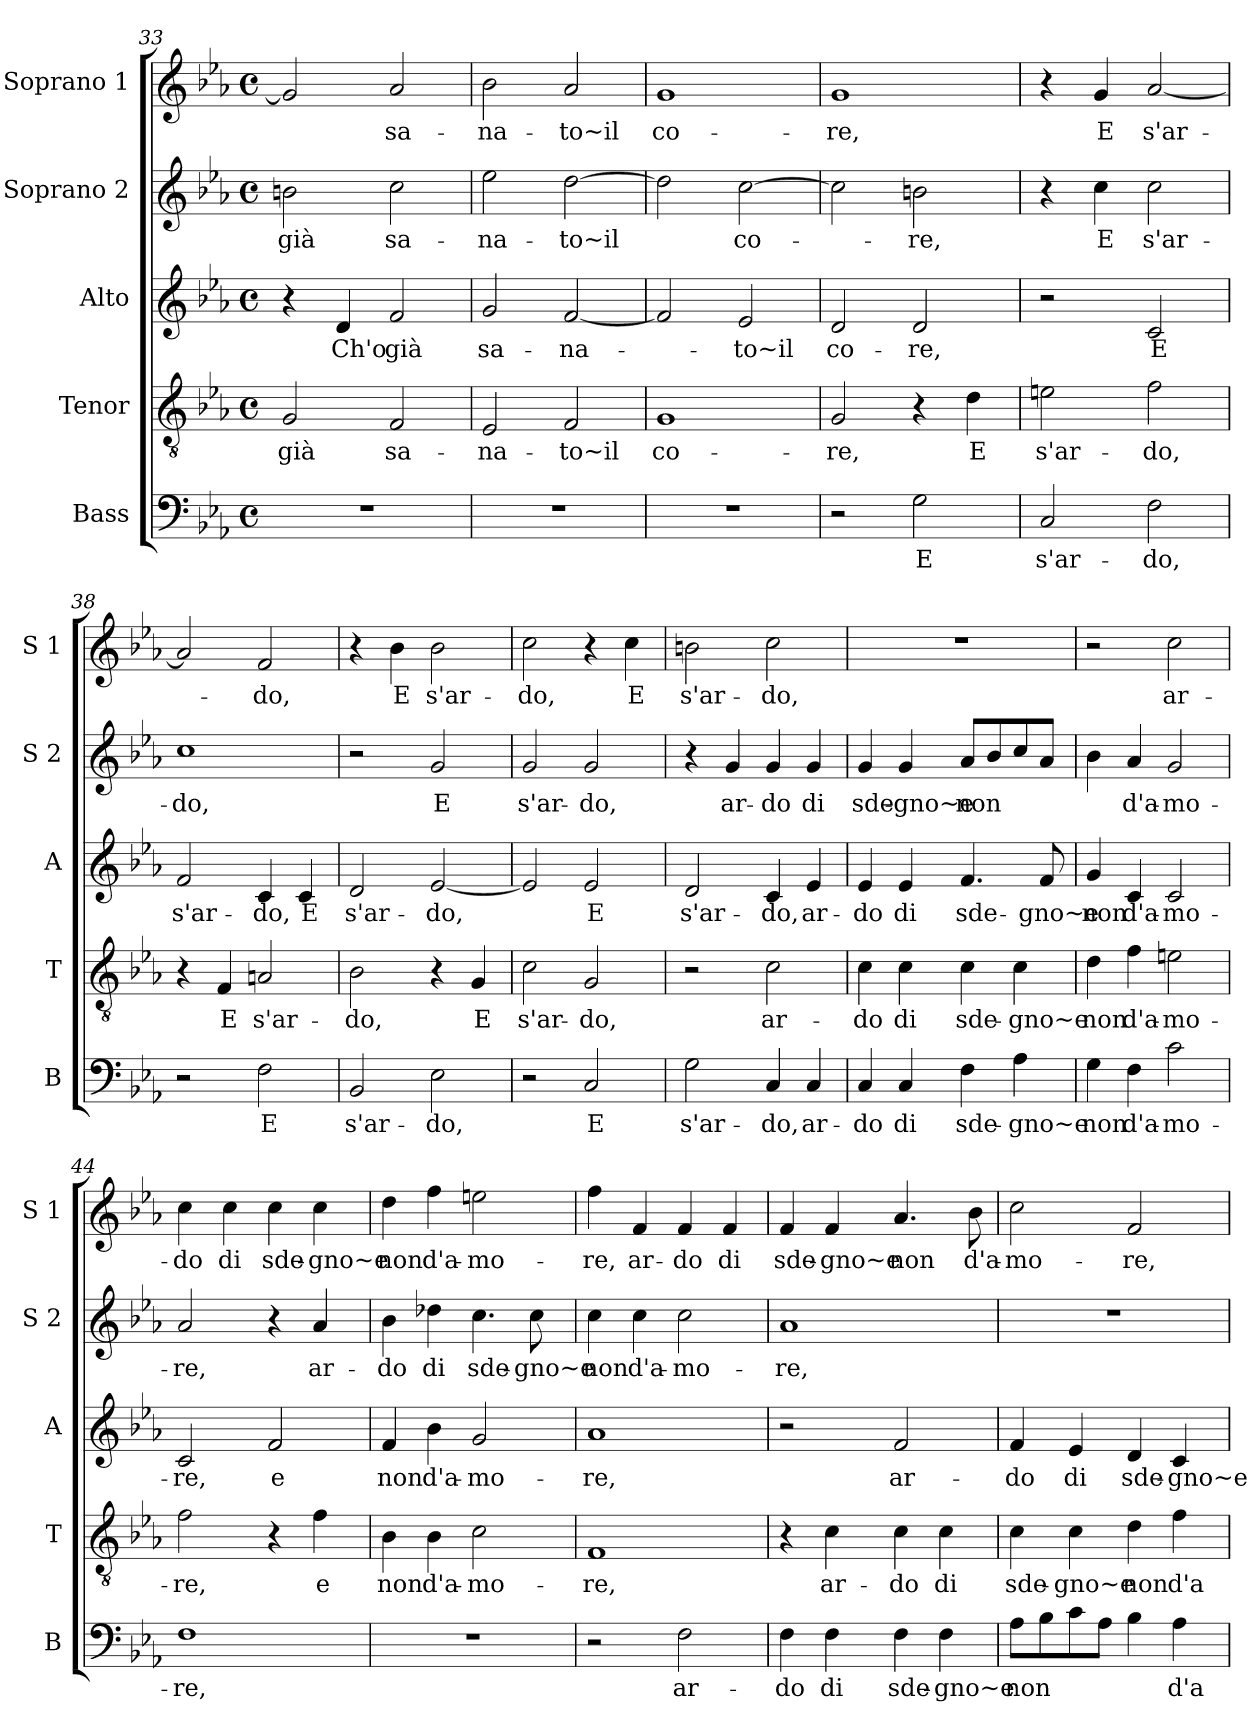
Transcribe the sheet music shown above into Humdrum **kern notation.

**kern	**text	**kern	**text	**kern	**text	**kern	**text	**kern	**text
*part5	*part5	*part4	*part4	*part3	*part3	*part2	*part2	*part1	*part1
*staff5	*staff5	*staff4	*staff4	*staff3	*staff3	*staff2	*staff2	*staff1	*staff1
*I"Bass	*	*I"Tenor	*	*I"Alto	*	*I"Soprano 2	*	*I"Soprano 1	*
*I'B	*	*I'T	*	*I'A	*	*I'S 2	*	*I'S 1	*
*clefF4	*	*clefGv2	*	*clefG2	*	*clefG2	*	*clefG2	*
*k[b-e-a-]	*	*k[b-e-a-]	*	*k[b-e-a-]	*	*k[b-e-a-]	*	*k[b-e-a-]	*
*E-:	*	*E-:	*	*E-:	*	*E-:	*	*E-:	*
*M4/4	*	*M4/4	*	*M4/4	*	*M4/4	*	*M4/4	*
*met(c)	*	*met(c)	*	*met(c)	*	*met(c)	*	*met(c)	*
=33	=33	=33	=33	=33	=33	=33	=33	=33	=33
!	!	!	!LO:LY:b	!	!	!	!LO:LY:b	!	!
1r	.	2G/	già	4r	.	2bn\	già	2g/]	.
!	!	!	!	!	!LO:LY:b	!	!	!	!
.	.	.	.	4d/	Ch'o	.	.	.	.
!	!	!	!LO:LY:b	!	!LO:LY:b	!	!LO:LY:b	!	!LO:LY:b
.	.	2F/	sa-	2f/	già	2cc\	sa-	2a-/	sa-
=34	=34	=34	=34	=34	=34	=34	=34	=34	=34
!	!	!	!LO:LY:b	!	!LO:LY:b	!	!LO:LY:b	!	!LO:LY:b
1r	.	2E-/	-na-	2g/	sa-	2ee-\	-na-	2b-\	-na-
!	!	!	!LO:LY:b	!	!LO:LY:b	!	!LO:LY:b	!	!LO:LY:b
.	.	2F/	-to~il	[2f/	-na-	[2dd\	-to~il	2a-/	-to~il
=35	=35	=35	=35	=35	=35	=35	=35	=35	=35
!	!	!	!LO:LY:b	!	!	!	!	!	!LO:LY:b
1r	.	1G	co-	2f/]	.	2dd\]	.	1g	co-
!	!	!	!	!	!LO:LY:b	!	!LO:LY:b	!	!
.	.	.	.	2e-/	-to~il	[2cc\	co-	.	.
=36	=36	=36	=36	=36	=36	=36	=36	=36	=36
!	!	!	!LO:LY:b	!	!LO:LY:b	!	!	!	!LO:LY:b
2r	.	2G/	-re,	2d/	co-	2cc\]	.	1g	-re,
!	!LO:LY:b	!	!	!	!LO:LY:b	!	!LO:LY:b	!	!
2G\	E	4r	.	2d/	-re,	2bn\	-re,	.	.
!	!	!	!LO:LY:b	!	!	!	!	!	!
.	.	4d\	E	.	.	.	.	.	.
=37	=37	=37	=37	=37	=37	=37	=37	=37	=37
!	!LO:LY:b	!	!LO:LY:b	!	!	!	!	!	!
2C/	s'ar-	2en\	s'ar-	2r	.	4r	.	4r	.
!	!	!	!	!	!	!	!LO:LY:b	!	!LO:LY:b
.	.	.	.	.	.	4cc\	E	4g/	E
!	!LO:LY:b	!	!LO:LY:b	!	!LO:LY:b	!	!LO:LY:b	!	!LO:LY:b
2F\	-do,	2f\	-do,	2c/	E	2cc\	s'ar-	[2a-/	s'ar-
=38	=38	=38	=38	=38	=38	=38	=38	=38	=38
!	!	!	!	!	!LO:LY:b	!	!LO:LY:b	!	!
2r	.	4r	.	2f/	s'ar-	1cc	-do,	2a-/]	.
!	!	!	!LO:LY:b	!	!	!	!	!	!
.	.	4F/	E	.	.	.	.	.	.
!	!LO:LY:b	!	!LO:LY:b	!	!LO:LY:b	!	!	!	!LO:LY:b
2F\	E	2An/	s'ar-	4c/	-do,	.	.	2f/	-do,
!	!	!	!	!	!LO:LY:b	!	!	!	!
.	.	.	.	4c/	E	.	.	.	.
!!LO:PB:g=z
=39	=39	=39	=39	=39	=39	=39	=39	=39	=39
!	!LO:LY:b	!	!LO:LY:b	!	!LO:LY:b	!	!	!	!
2BB-/	s'ar-	2B-\	-do,	2d/	s'ar-	2r	.	4r	.
!	!	!	!	!	!	!	!	!	!LO:LY:b
.	.	.	.	.	.	.	.	4b-\	E
!	!LO:LY:b	!	!	!	!LO:LY:b	!	!LO:LY:b	!	!LO:LY:b
2E-\	-do,	4r	.	[2e-/	-do,	2g/	E	2b-\	s'ar-
!	!	!	!LO:LY:b	!	!	!	!	!	!
.	.	4G/	E	.	.	.	.	.	.
=40	=40	=40	=40	=40	=40	=40	=40	=40	=40
!	!	!	!LO:LY:b	!	!	!	!LO:LY:b	!	!LO:LY:b
2r	.	2c\	s'ar-	2e-/]	.	2g/	s'ar-	2cc\	-do,
!	!LO:LY:b	!	!LO:LY:b	!	!LO:LY:b	!	!LO:LY:b	!	!
2C/	E	2G/	-do,	2e-/	E	2g/	-do,	4r	.
!	!	!	!	!	!	!	!	!	!LO:LY:b
.	.	.	.	.	.	.	.	4cc\	E
=41	=41	=41	=41	=41	=41	=41	=41	=41	=41
!	!LO:LY:b	!	!	!	!LO:LY:b	!	!	!	!LO:LY:b
2G\	s'ar-	2r	.	2d/	s'ar-	4r	.	2bn\	s'ar-
!	!	!	!	!	!	!	!LO:LY:b	!	!
.	.	.	.	.	.	4g/	ar-	.	.
!	!LO:LY:b	!	!LO:LY:b	!	!LO:LY:b	!	!LO:LY:b	!	!LO:LY:b
4C/	-do,	2c\	ar-	4c/	-do,	4g/	-do	2cc\	-do,
!	!LO:LY:b	!	!	!	!LO:LY:b	!	!LO:LY:b	!	!
4C/	ar-	.	.	4e-/	ar-	4g/	di	.	.
=42	=42	=42	=42	=42	=42	=42	=42	=42	=42
!	!LO:LY:b	!	!LO:LY:b	!	!LO:LY:b	!	!LO:LY:b	!	!
4C/	-do	4c\	-do	4e-/	-do	4g/	sde-	1r	.
!	!LO:LY:b	!	!LO:LY:b	!	!LO:LY:b	!	!LO:LY:b	!	!
4C/	di	4c\	di	4e-/	di	4g/	-gno~e	.	.
!	!LO:LY:b	!	!LO:LY:b	!	!LO:LY:b	!	!LO:LY:b	!	!
4F\	sde-	4c\	sde-	4.f/	sde-	8a-/L	non	.	.
.	.	.	.	.	.	8b-/	.	.	.
!	!LO:LY:b	!	!LO:LY:b	!	!	!	!	!	!
4A-\	-gno~e	4c\	-gno~e	.	.	8cc/	.	.	.
!	!	!	!	!	!LO:LY:b	!	!	!	!
.	.	.	.	8f/	-gno~e	8a-/J	.	.	.
=43	=43	=43	=43	=43	=43	=43	=43	=43	=43
!	!LO:LY:b	!	!LO:LY:b	!	!LO:LY:b	!	!	!	!
4G\	non	4d\	non	4g/	non	4b-\	.	2r	.
!	!LO:LY:b	!	!LO:LY:b	!	!LO:LY:b	!	!LO:LY:b	!	!
4F\	d'a-	4f\	d'a-	4c/	d'a-	4a-/	d'a-	.	.
!	!LO:LY:b	!	!LO:LY:b	!	!LO:LY:b	!	!LO:LY:b	!	!LO:LY:b
2c\	-mo-	2en\	-mo-	2c/	-mo-	2g/	-mo-	2cc\	ar-
=44	=44	=44	=44	=44	=44	=44	=44	=44	=44
!	!LO:LY:b	!	!LO:LY:b	!	!LO:LY:b	!	!LO:LY:b	!	!LO:LY:b
1F	-re,	2f\	-re,	2c/	-re,	2a-/	-re,	4cc\	-do
!	!	!	!	!	!	!	!	!	!LO:LY:b
.	.	.	.	.	.	.	.	4cc\	di
!	!	!	!	!	!LO:LY:b	!	!	!	!LO:LY:b
.	.	4r	.	2f/	e	4r	.	4cc\	sde-
!	!	!	!LO:LY:b	!	!	!	!LO:LY:b	!	!LO:LY:b
.	.	4f\	e	.	.	4a-/	ar-	4cc\	-gno~e
!!LO:LB:g=z
=45	=45	=45	=45	=45	=45	=45	=45	=45	=45
!	!	!	!LO:LY:b	!	!LO:LY:b	!	!LO:LY:b	!	!LO:LY:b
1r	.	4B-\	non	4f/	non	4b-\	-do	4dd\	non
!	!	!	!LO:LY:b	!	!LO:LY:b	!	!LO:LY:b	!	!LO:LY:b
.	.	4B-\	d'a-	4b-\	d'a-	4dd-X\	di	4ff\	d'a-
!	!	!	!LO:LY:b	!	!LO:LY:b	!	!LO:LY:b	!	!LO:LY:b
.	.	2c\	-mo-	2g/	-mo-	4.cc\	sde-	2een\	-mo-
!	!	!	!	!	!	!	!LO:LY:b	!	!
.	.	.	.	.	.	8cc\	-gno~e	.	.
=46	=46	=46	=46	=46	=46	=46	=46	=46	=46
!	!	!	!LO:LY:b	!	!LO:LY:b	!	!LO:LY:b	!	!LO:LY:b
2r	.	1F	-re,	1a-	-re,	4cc\	non	4ff\	-re,
!	!	!	!	!	!	!	!LO:LY:b	!	!LO:LY:b
.	.	.	.	.	.	4cc\	d'a-	4f/	ar-
!	!LO:LY:b	!	!	!	!	!	!LO:LY:b	!	!LO:LY:b
2F\	ar-	.	.	.	.	2cc\	-mo-	4f/	-do
!	!	!	!	!	!	!	!	!	!LO:LY:b
.	.	.	.	.	.	.	.	4f/	di
=47	=47	=47	=47	=47	=47	=47	=47	=47	=47
!	!LO:LY:b	!	!	!	!	!	!LO:LY:b	!	!LO:LY:b
4F\	-do	4r	.	2r	.	1a-	-re,	4f/	sde-
!	!LO:LY:b	!	!LO:LY:b	!	!	!	!	!	!LO:LY:b
4F\	di	4c\	ar-	.	.	.	.	4f/	-gno~e
!	!LO:LY:b	!	!LO:LY:b	!	!LO:LY:b	!	!	!	!LO:LY:b
4F\	sde-	4c\	-do	2f/	ar-	.	.	4.a-/	non
!	!LO:LY:b	!	!LO:LY:b	!	!	!	!	!	!
4F\	-gno~e	4c\	di	.	.	.	.	.	.
!	!	!	!	!	!	!	!	!	!LO:LY:b
.	.	.	.	.	.	.	.	8b-\	d'a-
=48	=48	=48	=48	=48	=48	=48	=48	=48	=48
!	!LO:LY:b	!	!LO:LY:b	!	!LO:LY:b	!	!	!	!LO:LY:b
8A-\L	non	4c\	sde-	4f/	-do	1r	.	2cc\	-mo-
8B-\	.	.	.	.	.	.	.	.	.
!	!	!	!LO:LY:b	!	!LO:LY:b	!	!	!	!
8c\	.	4c\	-gno~e	4e-/	di	.	.	.	.
8A-\J	.	.	.	.	.	.	.	.	.
!	!	!	!LO:LY:b	!	!LO:LY:b	!	!	!	!LO:LY:b
4B-\	.	4d\	non	4d/	sde-	.	.	2f/	-re,
!	!LO:LY:b	!	!LO:LY:b	!	!LO:LY:b	!	!	!	!
4A-\	d'a-	4f\	d'a-	4c/	-gno~e	.	.	.	.
=	=	=	=	=	=	=	=	=	=
*-	*-	*-	*-	*-	*-	*-	*-	*-	*-
